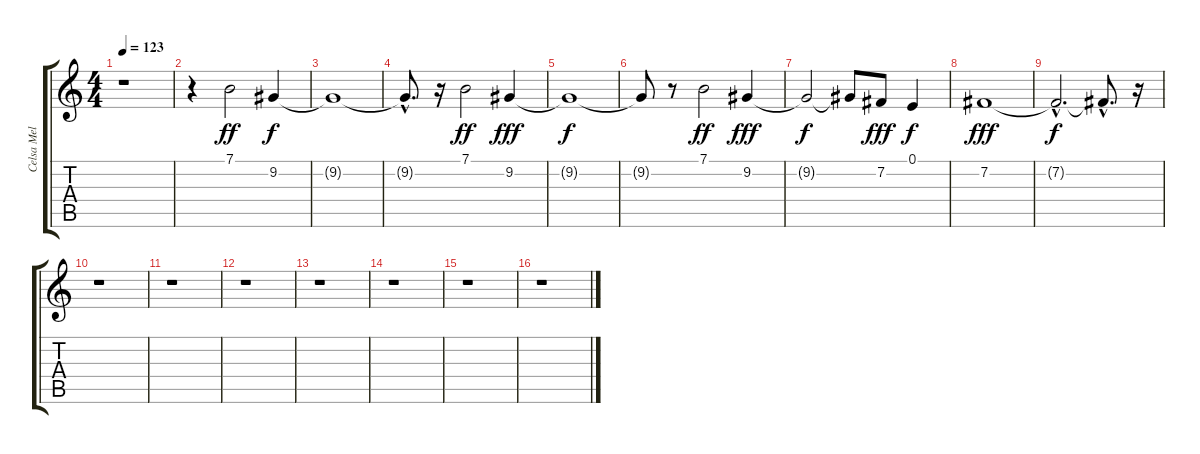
\track ("Celsa Mel Gowland" "Celsa Mel ") {instrument choiraahs}
\staff {score tabs}
\tuning (E4 B3 G3 D3 A2 E2) {hide}
\ts (4 4)
\tempo 123
\clef g2
\ks c
r.1{dy ff} |
r.4 7.1.2 9.2.4{dy f} |
9.2{t}.1 |
9.2{hac t}.8{d} r.16 7.1.2{dy ff} 9.2.4{dy fff} |
9.2{t}.1{dy f} |
9.2{t}.8 r.8 7.1.2{dy ff} 9.2.4{dy fff} |
9.2{t}.2{dy f} 9.2{t}.8 7.2.8{dy fff} 0.1.4{dy f} |
7.2.1{dy fff} |
7.2{hac t}.2{d dy f} 7.2{hac t}.8{d} r.16 |
r.1 |
r.1 |
r.1 |
r.1 |
r.1 |
r.1 |
r.1
